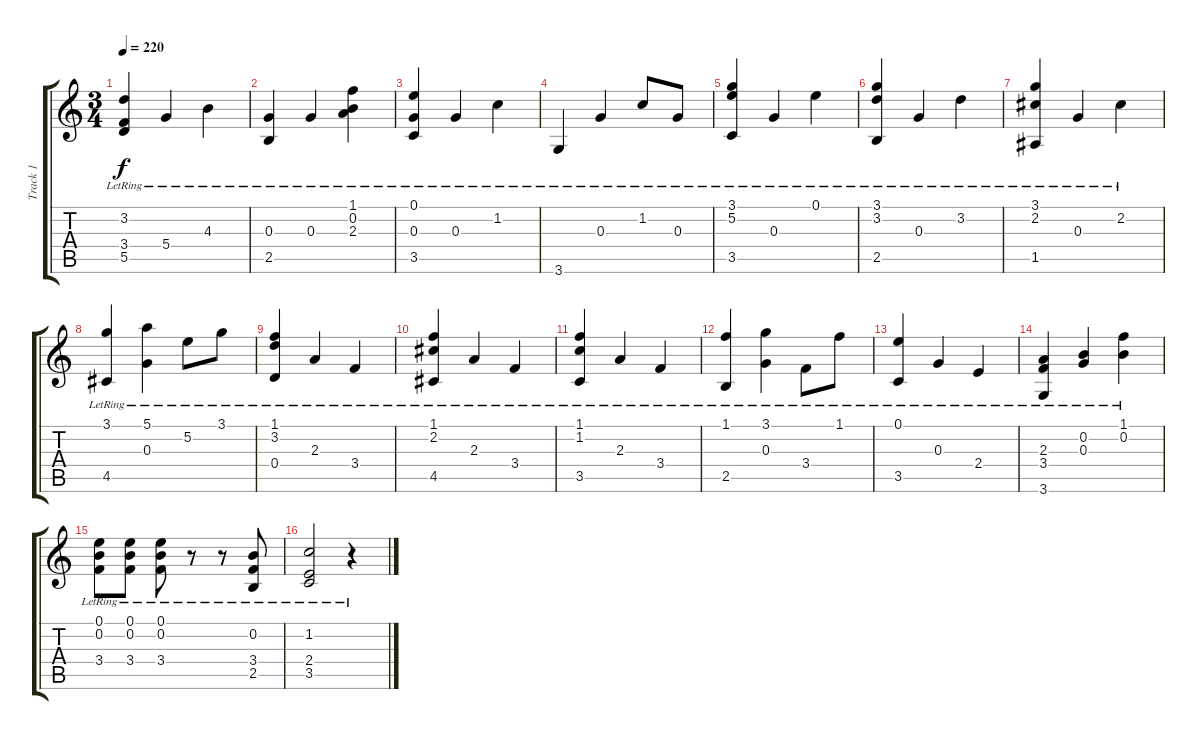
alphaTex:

\track ("Track 1" "Track 1") {instrument acousticguitarsteel}
\staff {score tabs}
\tuning (E4 B3 G3 D3 A2 E2) {hide}
\ts (3 4)
\tempo 220
\clef g2
\ks c
(3.2{lr} 3.4{lr} 5.5{lr}).4{dy f} 5.4{lr}.4 4.3{lr}.4 |
(0.3{lr} 2.5{lr}).4 0.3{lr}.4 (1.1{lr} 0.2{lr} 2.3{lr}).4 |
(0.1{lr} 0.3{lr} 3.5{lr}).4 0.3{lr}.4 1.2{lr}.4 |
3.6{lr}.4 0.3{lr}.4 1.2{lr}.8 0.3{lr}.8 |
(3.1{lr} 5.2{lr} 3.5{lr}).4 0.3{lr}.4 0.1{lr}.4 |
(3.1{lr} 3.2{lr} 2.5{lr}).4 0.3{lr}.4 3.2{lr}.4 |
(3.1{lr} 2.2{lr} 1.5{lr}).4 0.3{lr}.4 2.2{lr}.4 |
(3.1{lr} 4.5{lr}).4 (5.1{lr} 0.3{lr}).4 5.2{lr}.8 3.1{lr}.8 |
(1.1{lr} 3.2{lr} 0.4{lr}).4 2.3{lr}.4 3.4{lr}.4 |
(1.1{lr} 2.2{lr} 4.5{lr}).4 2.3{lr}.4 3.4{lr}.4 |
(1.1{lr} 1.2{lr} 3.5{lr}).4 2.3{lr}.4 3.4{lr}.4 |
(1.1{lr} 2.5{lr}).4 (3.1{lr} 0.3{lr}).4 3.4{lr}.8 1.1{lr}.8 |
(0.1{lr} 3.5{lr}).4 0.3{lr}.4 2.4{lr}.4 |
(2.3{lr} 3.4{lr} 3.6{lr}).4 (0.2{lr} 0.3{lr}).4 (1.1{lr} 0.2{lr}).4 |
(0.1{lr} 0.2{lr} 3.4{lr}).8 (0.1{lr} 0.2{lr} 3.4{lr}).8 (0.1{lr} 0.2{lr} 3.4{lr}).8 r.8 r.8 (0.2{lr} 3.4{lr} 2.5{lr}).8 |
(1.2{lr} 2.4{lr} 3.5{lr}).2 r.4
